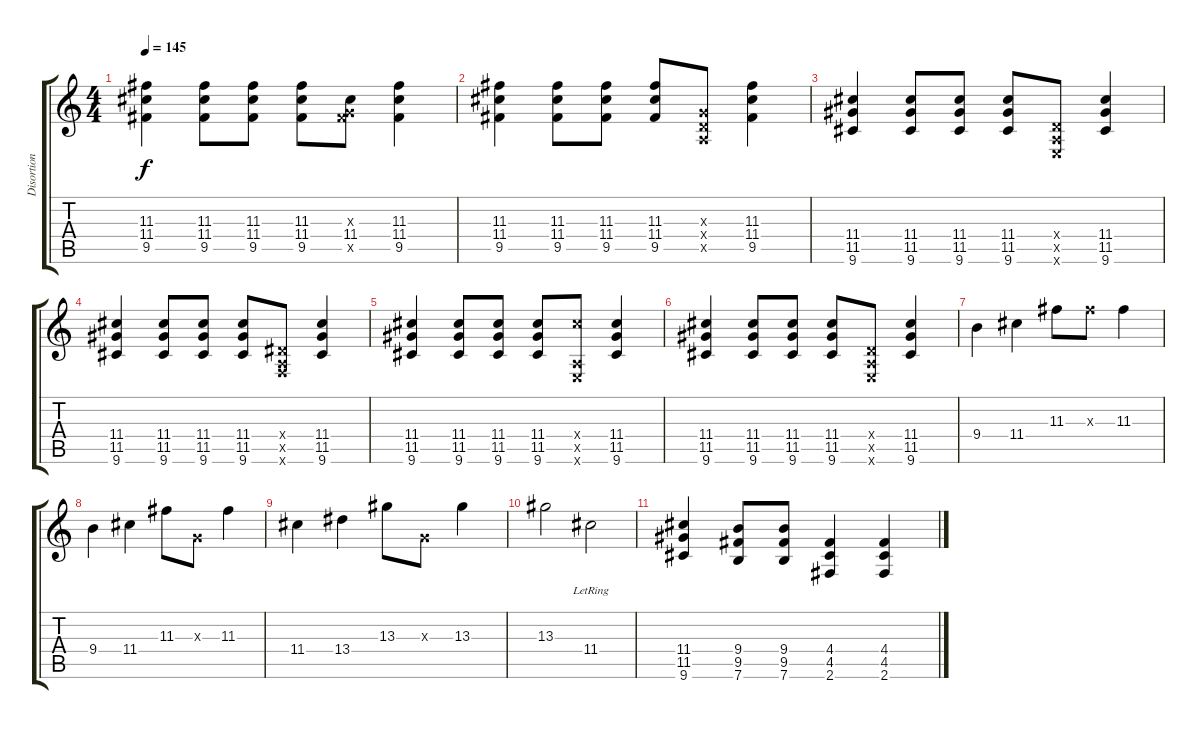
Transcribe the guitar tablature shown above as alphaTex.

\track ("Disortion Guitar" "Disortion ") {instrument distortionguitar}
\staff {score tabs}
\tuning (E4 B3 G3 D3 A2 E2) {hide}
\ts (4 4)
\tempo 145
\clef g2
\ks c
(11.3 11.4 9.5).4{dy f} (11.3 11.4 9.5).8 (11.3 11.4 9.5).8 (11.3 11.4 9.5).8 (0.3{x} 11.4 9.5{x}).8 (11.3 11.4 9.5).4 |
(11.3 11.4 9.5).4 (11.3 11.4 9.5).8 (11.3 11.4 9.5).8 (11.3 11.4 9.5).8 (0.3{x} 0.4{x} 0.5{x}).8 (11.3 11.4 9.5).4 |
(11.4 11.5 9.6).4 (11.4 11.5 9.6).8 (11.4 11.5 9.6).8 (11.4 11.5 9.6).8 (0.4{x} 0.5{x} 0.6{x}).8 (11.4 11.5 9.6).4 |
(11.4 11.5 9.6).4 (11.4 11.5 9.6).8 (11.4 11.5 9.6).8 (11.4 11.5 9.6).8 (1.4{x} 0.5{x} 1.6{x}).8 (11.4 11.5 9.6).4 |
(11.4 11.5 9.6).4 (11.4 11.5 9.6).8 (11.4 11.5 9.6).8 (11.4 11.5 9.6).8 (11.4{x} 0.5{x} 0.6{x}).8 (11.4 11.5 9.6).4 |
(11.4 11.5 9.6).4 (11.4 11.5 9.6).8 (11.4 11.5 9.6).8 (11.4 11.5 9.6).8 (0.4{x} 0.5{x} 0.6{x}).8 (11.4 11.5 9.6).4 |
9.4.4 11.4.4 11.3.8 11.3{x}.8 11.3.4 |
9.4.4 11.4.4 11.3.8 0.3{x}.8 11.3.4 |
11.4.4 13.4.4 13.3.8 0.3{x}.8 13.3.4 |
13.3.2 11.4{lr}.2 |
(11.4 11.5 9.6).4 (9.4 9.5 7.6).8 (9.4 9.5 7.6).8 (4.4 4.5 2.6).4 (4.4 4.5 2.6).4
